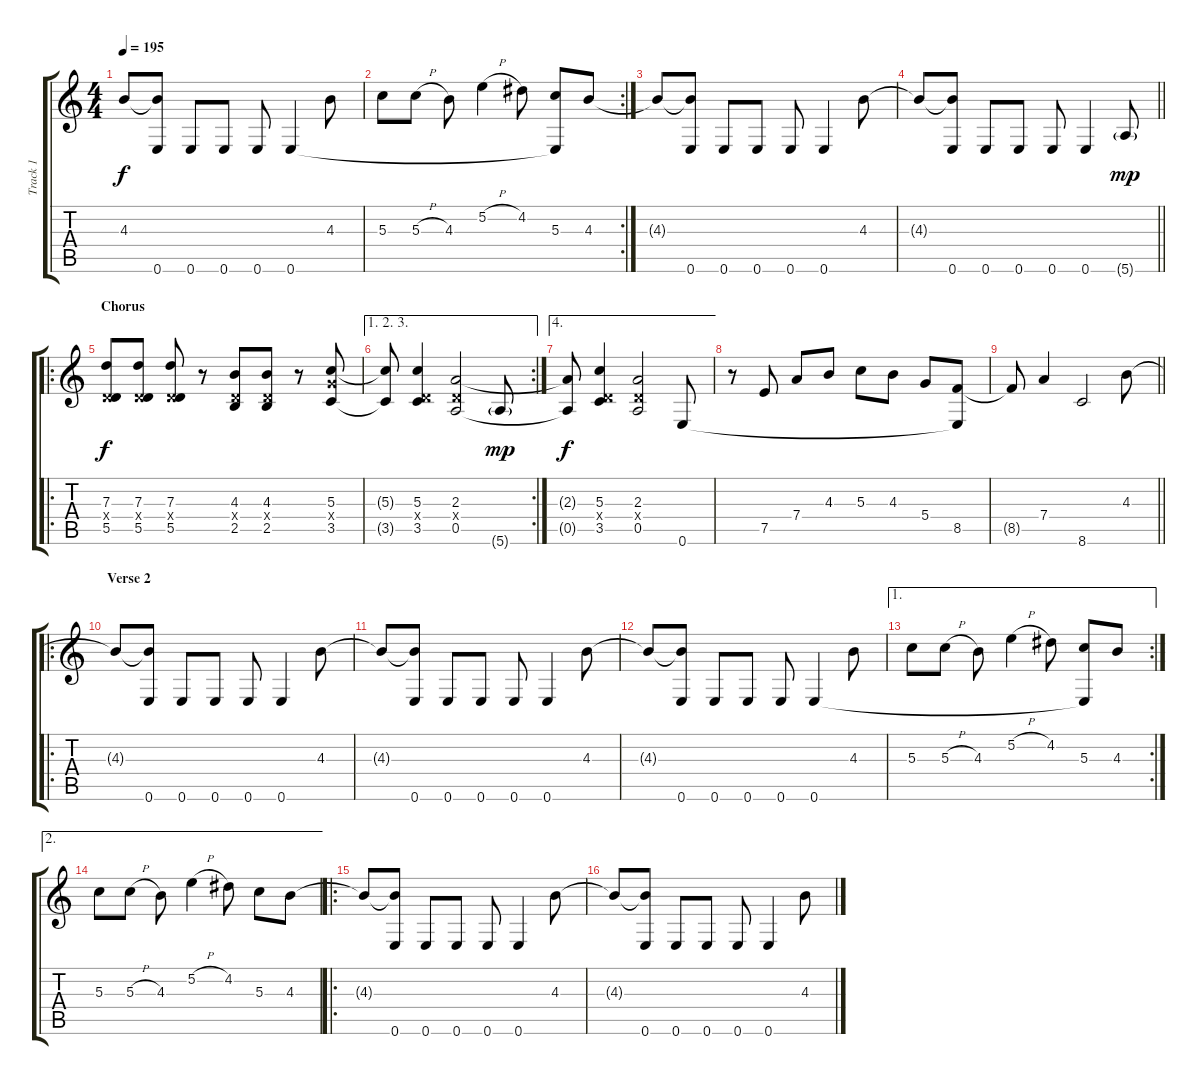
\track ("Track 1" "Track 1") {instrument distortionguitar}
\staff {score tabs}
\tuning (E4 B3 G3 D3 A2 E2) {hide}
\ts (4 4)
\tempo 195
\clef g2
\ks c
4.3{t}.8{dy f} (4.3{t} 0.6).8 0.6.8 0.6.8 0.6.8 0.6.4 4.3.8 |
\rc 2
5.3.8 5.3{h}.8 4.3.8 5.2{h}.4 4.2.8 (5.3 0.6{t}).8 4.3.8 |
4.3{t}.8 (4.3{t} 0.6).8 0.6.8 0.6.8 0.6.8 0.6.4 4.3.8 |
\barLineRight lightlight
4.3{t}.8 (4.3{t} 0.6).8 0.6.8 0.6.8 0.6.8 0.6.4 5.6{g}.8{dy mp} |
\ro
\section ("" "Chorus")
(7.3 0.4{x} 5.5).8{dy f} (7.3 0.4{x} 5.5).8 (7.3 0.4{x} 5.5).8 r.8 (4.3 0.4{x} 2.5).8 (4.3 0.4{x} 2.5).8 r.8 (5.3 5.4{x} 3.5).8 |
\ae (1 2 3)
\rc 2
(5.3{t} 3.5{t}).8 (5.3 0.4{x} 3.5).4 (2.3 0.4{x} 0.5).2 5.6{g}.8{dy mp} |
\ae 4
(2.3{t} 0.5{t}).8{dy f} (5.3 0.4{x} 3.5).4 (2.3 0.4{x} 0.5).2 0.6.8 |
r.8 7.5.8 7.4.8 4.3.8 5.3.8 4.3.8 5.4.8 (8.5 0.6{t}).8 |
\barLineRight lightlight
8.5{t}.8 7.4.4 8.6.2 4.3.8 |
\ro
\section ("" "Verse 2")
4.3{t}.8 (4.3{t} 0.6).8 0.6.8 0.6.8 0.6.8 0.6.4 4.3.8 |
4.3{t}.8 (4.3{t} 0.6).8 0.6.8 0.6.8 0.6.8 0.6.4 4.3.8 |
4.3{t}.8 (4.3{t} 0.6).8 0.6.8 0.6.8 0.6.8 0.6.4 4.3.8 |
\ae 1
\rc 2
5.3.8 5.3{h}.8 4.3.8 5.2{h}.4 4.2.8 (5.3 0.6{t}).8 4.3.8 |
\ae 2
5.3.8 5.3{h}.8 4.3.8 5.2{h}.4 4.2.8 5.3.8 4.3.8 |
\ro
4.3{t}.8 (4.3{t} 0.6).8 0.6.8 0.6.8 0.6.8 0.6.4 4.3.8 |
4.3{t}.8 (4.3{t} 0.6).8 0.6.8 0.6.8 0.6.8 0.6.4 4.3{sl}.8
